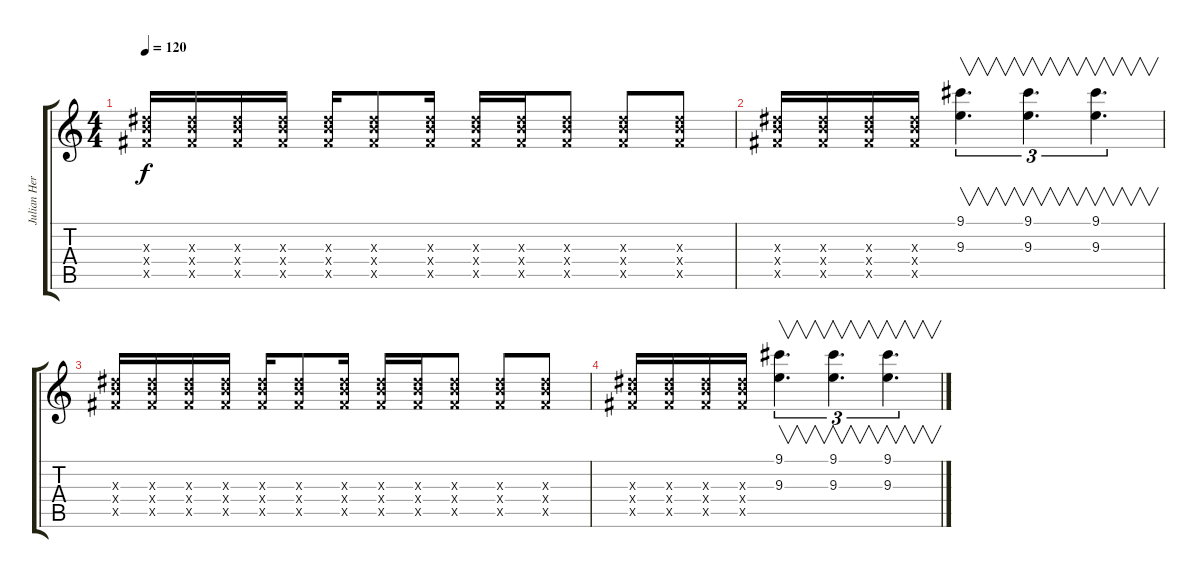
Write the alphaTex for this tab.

\track ("Julian Hernandez - Guitarra" "Julian Her") {instrument electricguitarclean}
\staff {score tabs}
\tuning (E4 B3 G3 D3 A2 E2) {hide}
\ts (4 4)
\tempo 120
\clef g2
\ks c
(8.3{x} 9.4{x} 9.5{x}).16{dy f} (8.3{x} 9.4{x} 9.5{x}).16 (8.3{x} 9.4{x} 9.5{x}).16 (8.3{x} 9.4{x} 9.5{x}).16 (8.3{x} 9.4{x} 9.5{x}).16 (8.3{x} 9.4{x} 9.5{x}).8 (8.3{x} 9.4{x} 9.5{x}).16 (8.3{x} 9.4{x} 9.5{x}).16 (8.3{x} 9.4{x} 9.5{x}).16 (8.3{x} 9.4{x} 9.5{x}).8 (8.3{x} 9.4{x} 9.5{x}).8 (8.3{x} 9.4{x} 9.5{x}).8 |
(8.3{x} 9.4{x} 9.5{x}).16 (8.3{x} 9.4{x} 9.5{x}).16 (8.3{x} 9.4{x} 9.5{x}).16 (8.3{x} 9.4{x} 9.5{x}).16 (9.1 9.3).4{v d tu (3 2)} (9.1 9.3).4{v d tu (3 2)} (9.1 9.3).4{v d tu (3 2)} |
(8.3{x} 9.4{x} 9.5{x}).16 (8.3{x} 9.4{x} 9.5{x}).16 (8.3{x} 9.4{x} 9.5{x}).16 (8.3{x} 9.4{x} 9.5{x}).16 (8.3{x} 9.4{x} 9.5{x}).16 (8.3{x} 9.4{x} 9.5{x}).8 (8.3{x} 9.4{x} 9.5{x}).16 (8.3{x} 9.4{x} 9.5{x}).16 (8.3{x} 9.4{x} 9.5{x}).16 (8.3{x} 9.4{x} 9.5{x}).8 (8.3{x} 9.4{x} 9.5{x}).8 (8.3{x} 9.4{x} 9.5{x}).8 |
(8.3{x} 9.4{x} 9.5{x}).16 (8.3{x} 9.4{x} 9.5{x}).16 (8.3{x} 9.4{x} 9.5{x}).16 (8.3{x} 9.4{x} 9.5{x}).16 (9.1 9.3).4{v d tu (3 2)} (9.1 9.3).4{v d tu (3 2)} (9.1 9.3).4{v d tu (3 2)}
